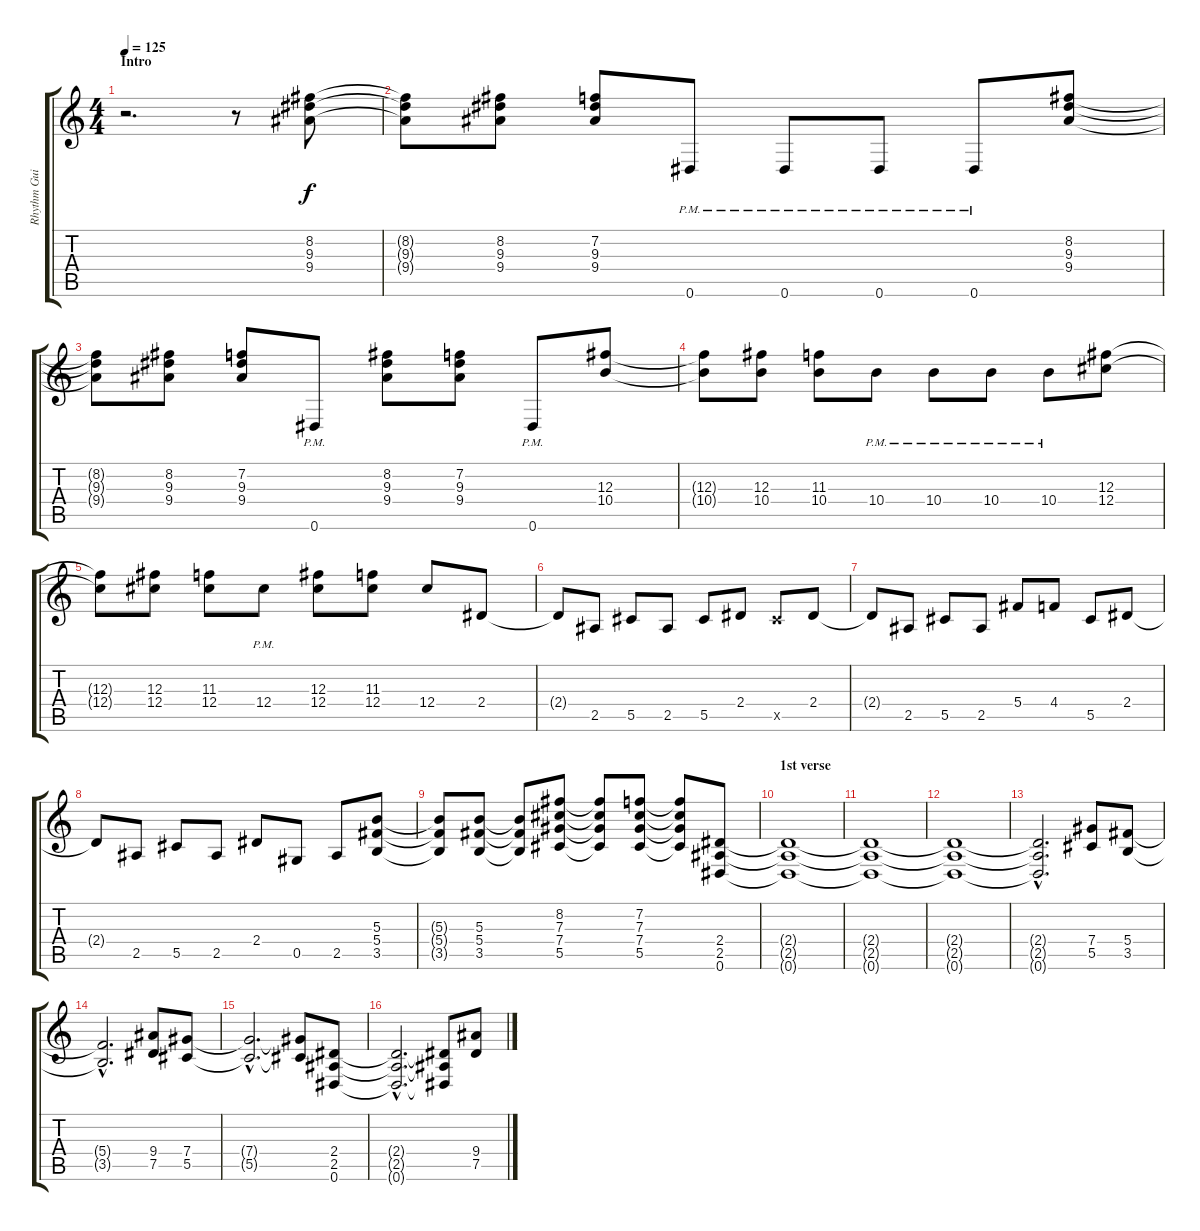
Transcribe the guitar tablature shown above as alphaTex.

\track ("Rhythm Guitar" "Rhythm Gui") {instrument distortionguitar}
\staff {score tabs}
\tuning (Eb4 Bb3 Gb3 Db3 Ab2 Eb2) {hide}
\ts (4 4)
\section ("" "Intro")
\tempo 125
\clef g2
\ks c
r.2{d dy f instrument distortionguitar} r.8 (8.2 9.3 9.4).8 |
(8.2{t} 9.3{t} 9.4{t}).8 (8.2 9.3 9.4).8 (7.2 9.3 9.4).8 0.6{pm}.8 0.6{pm}.8 0.6{pm}.8 0.6{pm}.8 (8.2 9.3 9.4).8 |
(8.2{t} 9.3{t} 9.4{t}).8 (8.2 9.3 9.4).8 (7.2 9.3 9.4).8 0.6{pm}.8 (8.2 9.3 9.4).8 (7.2 9.3 9.4).8 0.6{pm}.8 (12.3 10.4).8 |
(12.3{t} 10.4{t}).8 (12.3 10.4).8 (11.3 10.4).8 10.4{pm}.8 10.4{pm}.8 10.4{pm}.8 10.4{pm}.8 (12.3 12.4).8 |
(12.3{t} 12.4{t}).8 (12.3 12.4).8 (11.3 12.4).8 12.4{pm}.8 (12.3 12.4).8 (11.3 12.4).8 12.4.8 2.4.8 |
2.4{t}.8 2.5.8 5.5.8 2.5.8 5.5.8 2.4.8 5.5{x}.8 2.4.8 |
2.4{t}.8 2.5.8 5.5.8 2.5.8 5.4.8 4.4.8 5.5.8 2.4.8 |
2.4{t}.8 2.5.8 5.5.8 2.5.8 2.4.8 0.5.8 2.5.8 (5.3 5.4 3.5).8 |
(5.3{t} 5.4{t} 3.5{t}).8 (5.3 5.4 3.5).8 (5.3{t} 5.4{t} 3.5{t}).8 (8.2 7.3 7.4 5.5).8 (8.2{t} 7.3{t} 7.4{t} 5.5{t}).8 (7.2 7.3 7.4 5.5).8 (7.2{t} 7.3{t} 7.4{t} 5.5{t}).8 (2.4 2.5 0.6).8 |
\section ("" "1st verse")
(2.4{t} 2.5{t} 0.6{t}).1 |
(2.4{t} 2.5{t} 0.6{t}).1 |
(2.4{t} 2.5{t} 0.6{t}).1 |
(2.4{hac t} 2.5{hac t} 0.6{hac t}).2{d} (7.4 5.5).8 (5.4 3.5).8 |
(5.4{hac t} 3.5{hac t}).2{d} (9.4 7.5).8 (7.4 5.5).8 |
(7.4{hac t} 5.5{hac t}).2{d} (7.4{t} 5.5{t}).8 (2.4 2.5 0.6).8 |
(2.4{hac t} 2.5{hac t} 0.6{hac t}).2{d} (2.4{t} 2.5{t} 0.6{t}).8 (9.4 7.5).8
